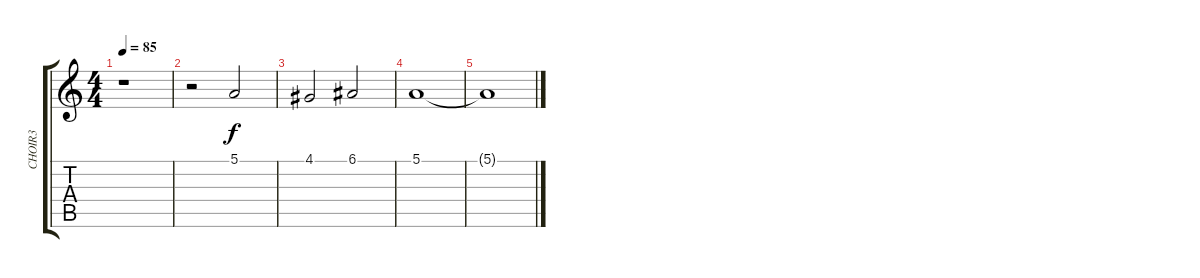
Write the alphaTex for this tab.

\track ("CHOIR3" "CHOIR3") {instrument choiraahs}
\staff {score tabs}
\tuning (E4 B3 G3 D3 A2 E2) {hide}
\ts (4 4)
\tempo 85
\clef g2
\ks c
r.1{dy f} |
r.2 5.1.2 |
4.1.2 6.1.2 |
5.1.1 |
5.1{t}.1
